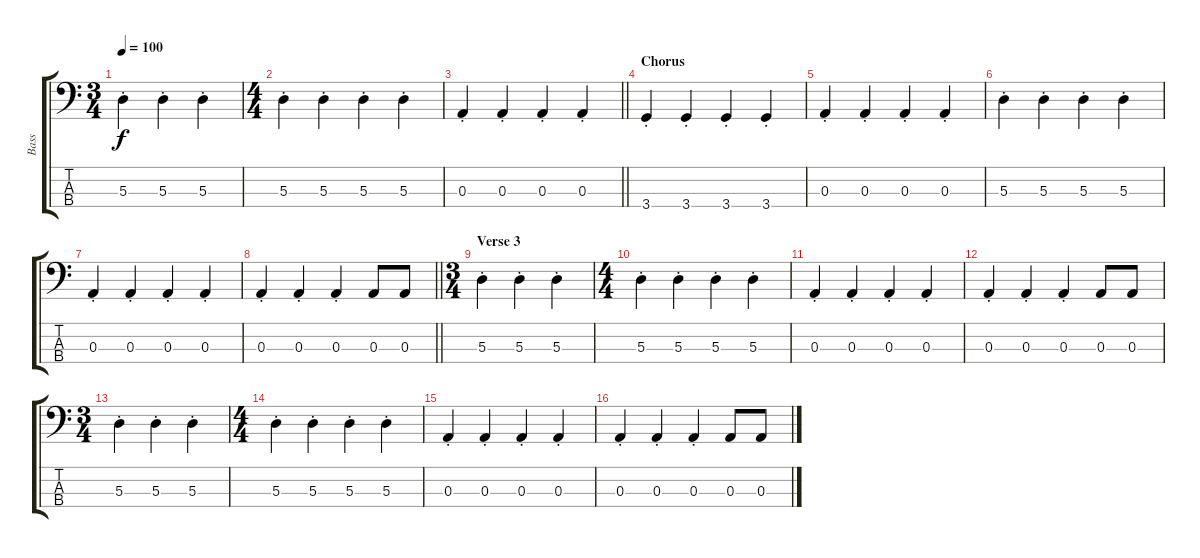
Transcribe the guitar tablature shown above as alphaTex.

\track ("Bass" "Bass") {instrument electricbassfinger}
\staff {score tabs}
\tuning (G2 D2 A1 E1) {hide}
\ts (3 4)
\tempo 100
\clef f4
\ks c
5.3{st}.4{dy f} 5.3{st}.4 5.3{st}.4 |
\ts (4 4)
5.3{st}.4 5.3{st}.4 5.3{st}.4 5.3{st}.4 |
\barLineRight lightlight
0.3{st}.4 0.3{st}.4 0.3{st}.4 0.3{st}.4 |
\section ("" "Chorus")
3.4{st}.4 3.4{st}.4 3.4{st}.4 3.4{st}.4 |
0.3{st}.4 0.3{st}.4 0.3{st}.4 0.3{st}.4 |
5.3{st}.4 5.3{st}.4 5.3{st}.4 5.3{st}.4 |
0.3{st}.4 0.3{st}.4 0.3{st}.4 0.3{st}.4 |
\barLineRight lightlight
0.3{st}.4 0.3{st}.4 0.3{st}.4 0.3.8 0.3.8 |
\ts (3 4)
\section ("" "Verse 3")
5.3{st}.4 5.3{st}.4 5.3{st}.4 |
\ts (4 4)
5.3{st}.4 5.3{st}.4 5.3{st}.4 5.3{st}.4 |
0.3{st}.4 0.3{st}.4 0.3{st}.4 0.3{st}.4 |
0.3{st}.4 0.3{st}.4 0.3{st}.4 0.3.8 0.3.8 |
\ts (3 4)
5.3{st}.4 5.3{st}.4 5.3{st}.4 |
\ts (4 4)
5.3{st}.4 5.3{st}.4 5.3{st}.4 5.3{st}.4 |
0.3{st}.4 0.3{st}.4 0.3{st}.4 0.3{st}.4 |
0.3{st}.4 0.3{st}.4 0.3{st}.4 0.3.8 0.3.8
